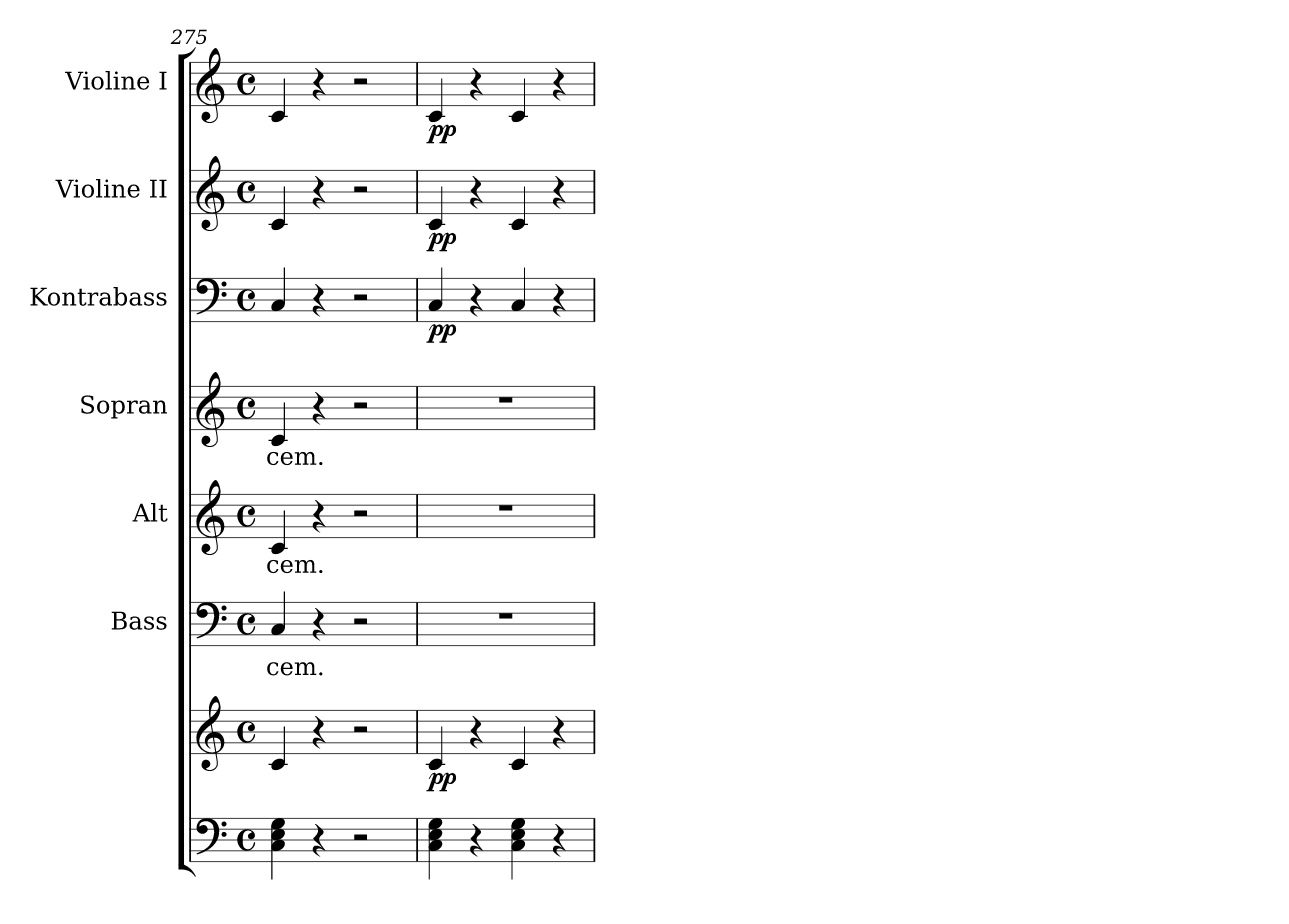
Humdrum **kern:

**kern	**kern	**dynam	**kern	**text	**kern	**text	**kern	**text	**kern	**dynam	**kern	**dynam	**kern	**dynam
*part7	*part7	*part7	*part6	*part6	*part5	*part5	*part4	*part4	*part3	*part3	*part2	*part2	*part1	*part1
*staff8	*staff7	*staff7/8	*staff6	*staff6	*staff5	*staff5	*staff4	*staff4	*staff3	*staff3	*staff2	*staff2	*staff1	*staff1
*	*	*	*I"Bass	*	*I"Alt	*	*I"Sopran	*	*I"Kontrabass	*	*I"Violine II	*	*I"Violine I	*
*	*	*	*I'B.	*	*I'A.	*	*I'S.	*	*I'Kb.	*	*I'Vl. II	*	*I'Vl. I	*
*clefF4	*clefG2	*	*clefF4	*	*clefG2	*	*clefG2	*	*clefF4	*	*clefG2	*	*clefG2	*
*	*	*	*	*	*	*	*	*	*ITrd7c12	*	*	*	*	*
*k[]	*k[]	*	*k[]	*	*k[]	*	*k[]	*	*k[]	*	*k[]	*	*k[]	*
*C:	*C:	*	*C:	*	*C:	*	*C:	*	*C:	*	*C:	*	*C:	*
*M4/4	*M4/4	*	*M4/4	*	*M4/4	*	*M4/4	*	*M4/4	*	*M4/4	*	*M4/4	*
*met(c)	*met(c)	*	*met(c)	*	*met(c)	*	*met(c)	*	*met(c)	*	*met(c)	*	*met(c)	*
=275	=275	=275	=275	=275	=275	=275	=275	=275	=275	=275	=275	=275	=275	=275
!	!	!	!	!LO:LY:b	!	!LO:LY:b	!	!LO:LY:b	!	!	!	!	!	!
4C\ 4E\ 4G\	4c/	.	4C/	-cem.	4c/	-cem.	4c/	-cem.	4CC/	.	4c/	.	4c/	.
4r	4r	.	4r	.	4r	.	4r	.	4r	.	4r	.	4r	.
2r	2r	.	2r	.	2r	.	2r	.	2r	.	2r	.	2r	.
=276	=276	=276	=276	=276	=276	=276	=276	=276	=276	=276	=276	=276	=276	=276
!	!	!LO:DY:b	!	!	!	!	!	!	!	!LO:DY:b	!	!LO:DY:b	!	!LO:DY:b
4C\ 4E\ 4G\	4c/	pp	1r	.	1r	.	1r	.	4CC/	pp	4c/	pp	4c/	pp
4r	4r	.	.	.	.	.	.	.	4r	.	4r	.	4r	.
4C\ 4E\ 4G\	4c/	.	.	.	.	.	.	.	4CC/	.	4c/	.	4c/	.
4r	4r	.	.	.	.	.	.	.	4r	.	4r	.	4r	.
=	=	=	=	=	=	=	=	=	=	=	=	=	=	=
*-	*-	*-	*-	*-	*-	*-	*-	*-	*-	*-	*-	*-	*-	*-
